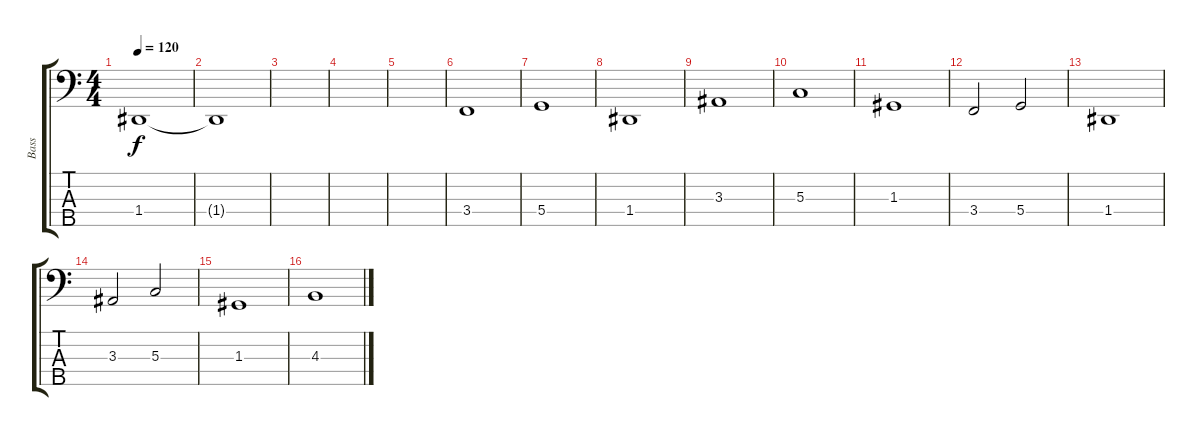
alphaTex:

\track ("Bass" "Bass") {instrument electricbassfinger}
\staff {score tabs}
\tuning (F2 C2 G1 D1 G0) {hide}
\ts (4 4)
\tempo 120
\clef f4
\ks c
1.4{t}.1{dy f} |
1.4{t}.1 |
|
|
|
3.4.1 |
5.4.1 |
1.4.1 |
3.3.1 |
5.3.1 |
1.3.1 |
3.4.2 5.4.2 |
1.4.1 |
3.3.2 5.3.2 |
1.3.1 |
4.3.1
